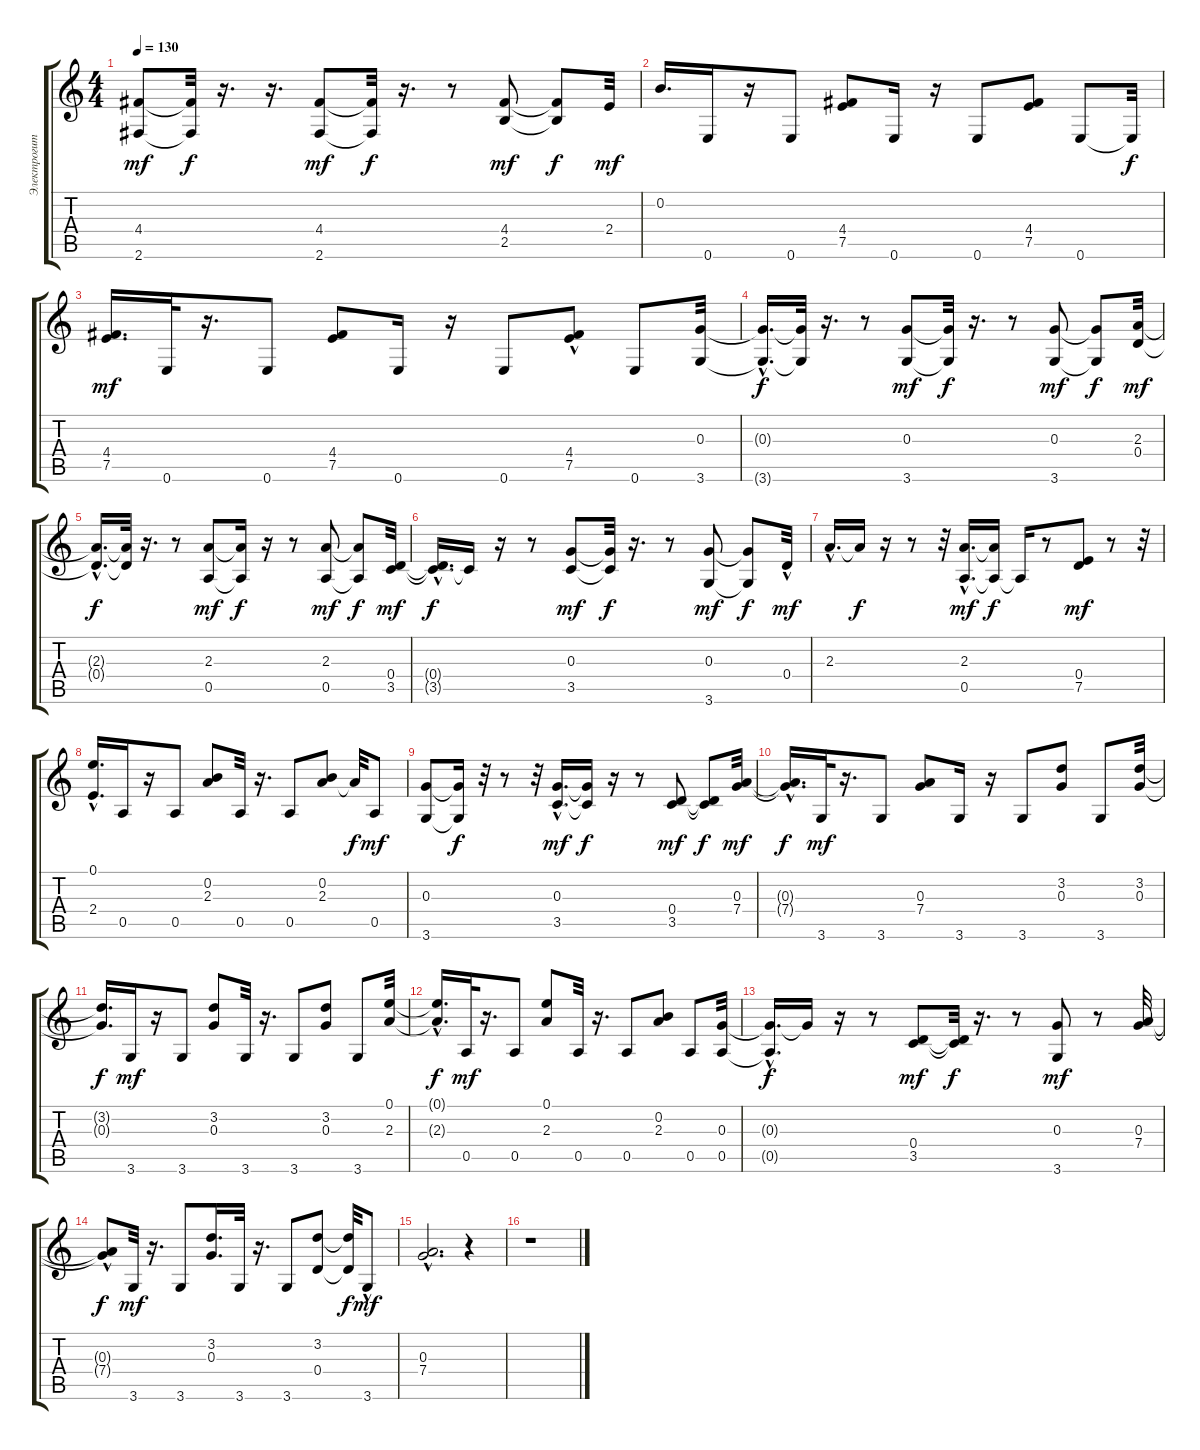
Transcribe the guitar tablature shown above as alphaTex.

\track ("Электрогитара" "Электрогит") {instrument distortionguitar}
\staff {score tabs}
\tuning (E4 B3 G3 D3 A2 E2) {hide}
\ts (4 4)
\tempo 130
\clef g2
\ks c
(4.4 2.6).8{dy mf} (4.4{t} 2.6{t}).32{dy f} r.16{d} r.16{d} (4.4 2.6).8{dy mf} (4.4{t} 2.6{t}).32{dy f} r.16{d} r.8 (4.4 2.5).8{dy mf} (4.4{t} 2.5{t}).8{dy f} 2.4.32{dy mf} |
0.2.16{d} 0.6.16 r.16 0.6.8 (4.4 7.5).8 0.6.16 r.16 0.6.8 (4.4 7.5).8 0.6.8 0.6{t}.32{dy f} |
(4.4 7.5).16{d dy mf} 0.6.32 r.16{d} 0.6.8 (4.4 7.5).8 0.6.16 r.16 0.6.8 (4.4{hac} 7.5).8 0.6.8 (0.3 3.6).32 |
(0.3{hac t} 3.6{hac t}).16{d dy f} (0.3{t} 3.6{t}).32 r.16{d} r.8 (0.3 3.6).8{dy mf} (0.3{t} 3.6{t}).32{dy f} r.16{d} r.8 (0.3 3.6).8{dy mf} (0.3{t} 3.6{t}).8{dy f} (2.3 0.4).32{dy mf} |
(2.3{hac t} 0.4{hac t}).16{d dy f} (2.3{t} 0.4{t}).32 r.16{d} r.8 (2.3 0.5).8{dy mf} (2.3{t} 0.5{t}).16{dy f} r.16 r.8 (2.3 0.5).8{dy mf} (2.3{t} 0.5{t}).8{dy f} (0.4 3.5).32{dy mf} |
(0.4{hac t} 3.5{hac t}).16{d dy f} 3.5{t}.16 r.16 r.8 (0.3 3.5).8{dy mf} (0.3{t} 3.5{t}).32{dy f} r.16{d} r.8 (0.3 3.6).8{dy mf} (0.3{t} 3.6{t}).8{dy f} 0.4{hac}.32{dy mf} |
2.3{hac}.16{d} 2.3{t}.16{dy f} r.16 r.8 r.32 (2.3{hac} 0.5{hac}).16{d dy mf} (2.3{t} 0.5{t}).16{dy f} 0.5{t}.16 r.8 (0.4 7.5).8{dy mf} r.8 r.32 |
(0.1 2.4{hac}).16{d} 0.5.16 r.16 0.5.8 (0.2 2.3).8 0.5.32 r.16{d} 0.5.8 (0.2 2.3).8 2.3{t}.32{dy f} 0.5.8{dy mf} |
(0.3 3.6).8 (0.3{t} 3.6{t}).16{dy f} r.32 r.8 r.32 (0.3{hac} 3.5{hac}).16{d dy mf} (0.3{t} 3.5{t}).16{dy f} r.16 r.8 (0.4 3.5).8{dy mf} (0.4{t} 3.5{t}).8{dy f} (0.3 7.4).32{dy mf} |
(0.3{hac t} 7.4{hac t}).16{d dy f} 3.6.32{dy mf} r.16{d} 3.6.8 (0.3 7.4).8 3.6.16 r.16 3.6.8 (3.2 0.3).8 3.6.8 (3.2 0.3).32 |
(3.2{t} 0.3{t}).16{d dy f} 3.6.16{dy mf} r.16 3.6.8 (3.2 0.3).8 3.6.32 r.16{d} 3.6.8 (3.2 0.3).8 3.6.8 (0.1 2.3).32 |
(0.1{t} 2.3{hac t}).16{d dy f} 0.5.32{dy mf} r.16{d} 0.5.8 (0.1 2.3).8 0.5.32 r.16{d} 0.5.8 (0.2 2.3).8 0.5.8 (0.3 0.5).32 |
(0.3{hac t} 0.5{hac t}).16{d dy f} 0.3{t}.16 r.16 r.8 (0.4 3.5).8{dy mf} (0.4{t} 3.5{t}).32{dy f} r.16{d} r.8 (0.3 3.6).8{dy mf} r.8 (0.3 7.4).32 |
(0.3{hac t} 7.4{t}).8{dy f} 3.6.32{dy mf} r.16{d} 3.6.8 (3.2 0.3).16{d} 3.6.32 r.16{d} 3.6.8 (3.2 0.4).8 (3.2{t} 0.4{t}).32{dy f} 3.6{hac}.8{dy mf} |
(0.3{hac} 7.4{hac}).2{d} r.4 |
r.1
